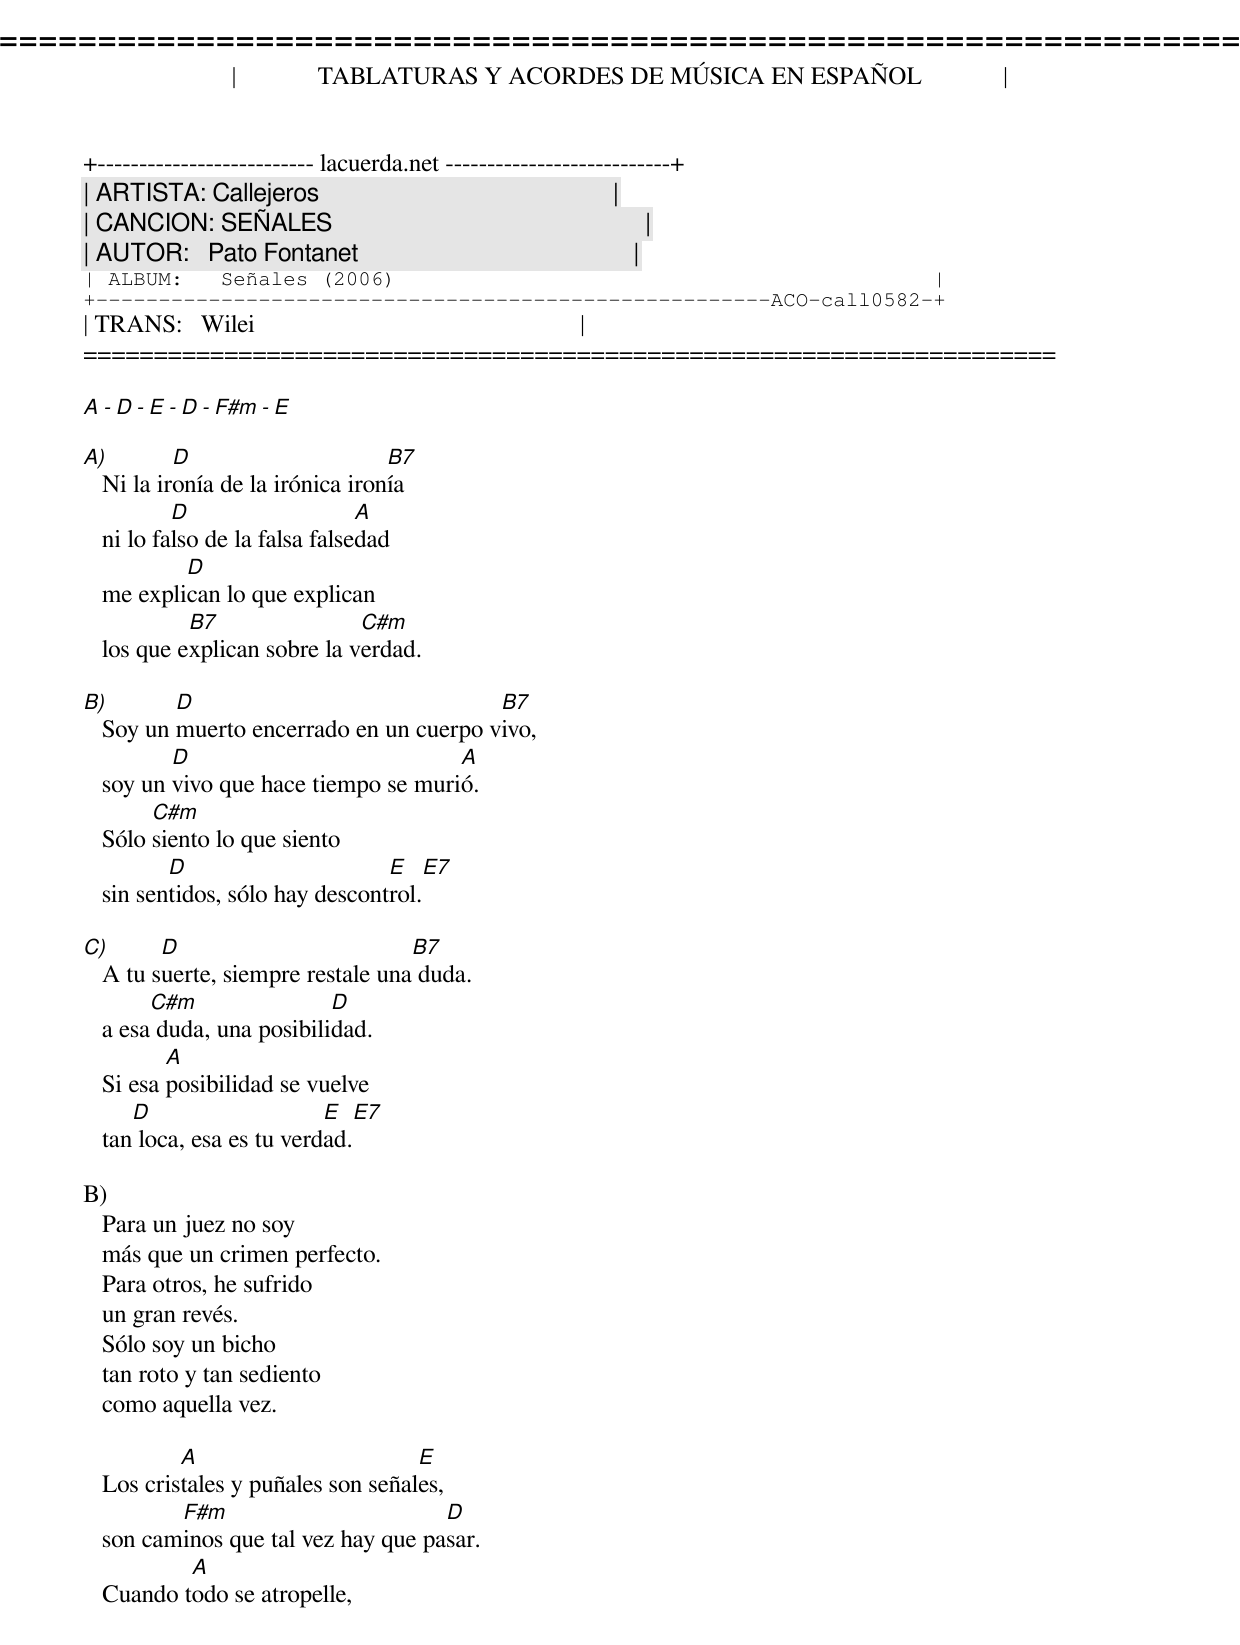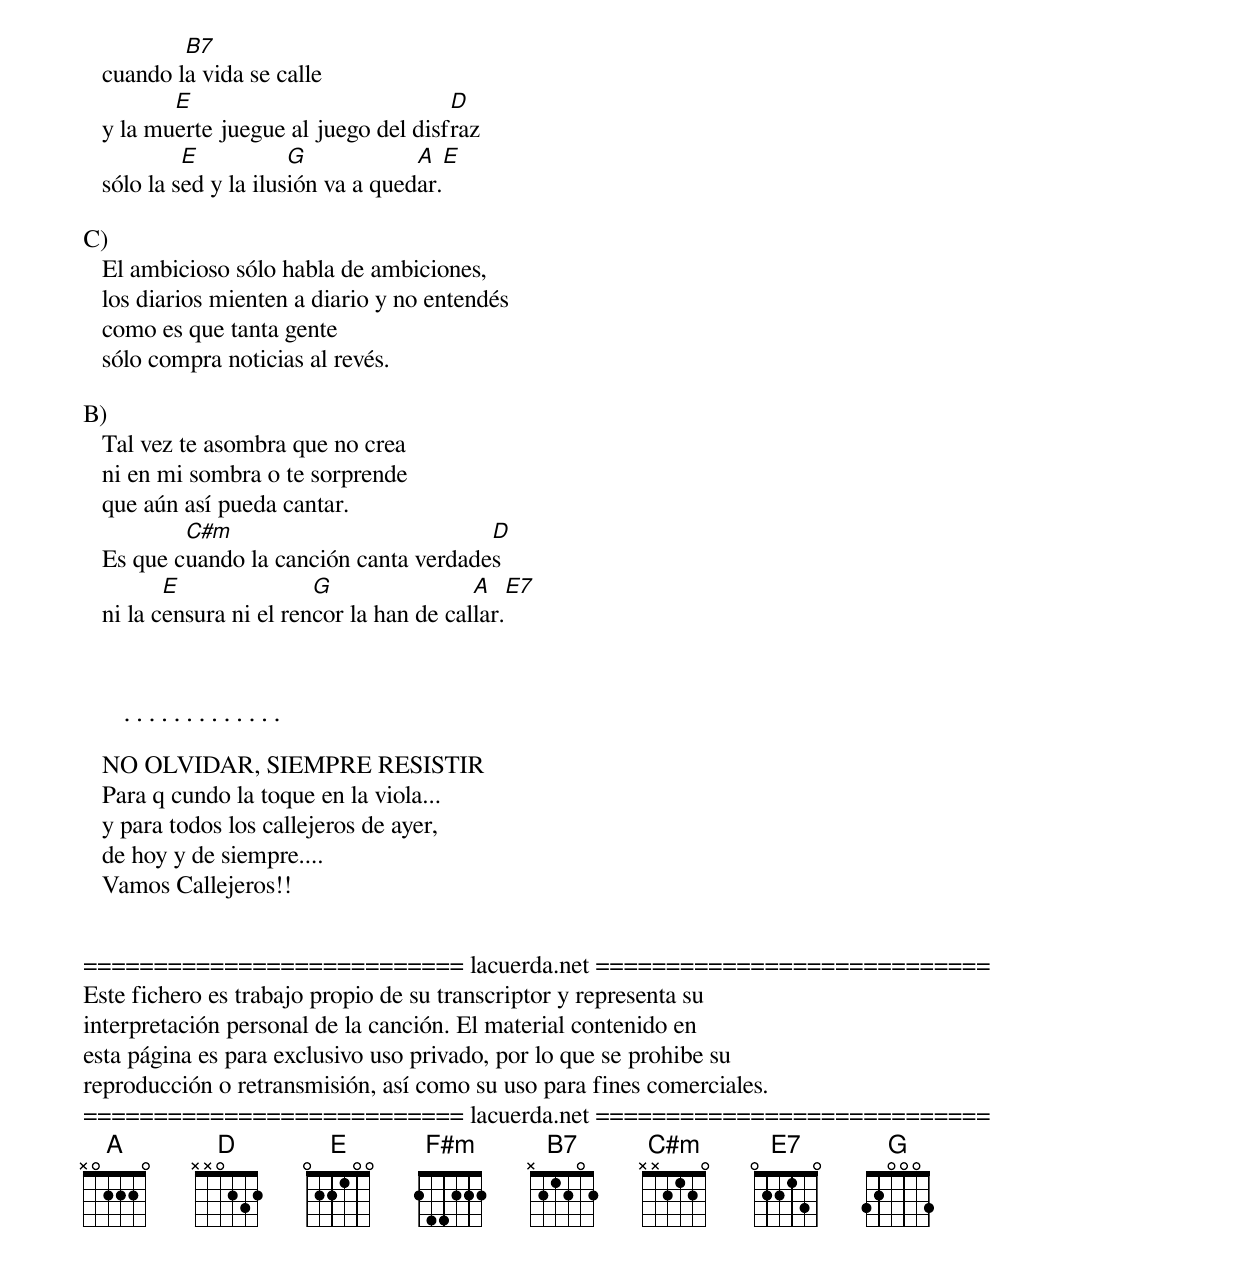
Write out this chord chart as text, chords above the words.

=====================================================================
|             TABLATURAS Y ACORDES DE MÚSICA EN ESPAÑOL             |
+-------------------------- lacuerda.net ---------------------------+
| ARTISTA: Callejeros                                               |
| CANCION: SEÑALES                                                  |
| AUTOR:   Pato Fontanet                                            |
| ALBUM:   Señales (2006)                                           |
+------------------------------------------------------ACO-call0582-+
| TRANS:   Wilei                                                    |
=====================================================================

A - D - E - D - F#m - E

A)         D                      B7
   Ni la ironía de la irónica ironía
           D                    A
   ni lo falso de la falsa falsedad
           D
   me explican lo que explican
            B7                C#m
   los que explican sobre la verdad.

B)        D                              B7
   Soy un muerto encerrado en un cuerpo vivo,
          D                           A
   soy un vivo que hace tiempo se murió.
        C#m
   Sólo siento lo que siento
          D                      E   E7
   sin sentidos, sólo hay descontrol.

C)       D                         B7
   A tu suerte, siempre restale una duda.
        C#m                D
   a esa duda, una posibilidad.
          A
   Si esa posibilidad se vuelve
      D                    E   E7
   tan loca, esa es tu verdad.

B)
   Para un juez no soy
   más que un crimen perfecto.
   Para otros, he sufrido
   un gran revés.
   Sólo soy un bicho
   tan roto y tan sediento
   como aquella vez.

           A                        E
   Los cristales y puñales son señales,
          F#m                        D
   son caminos que tal vez hay que pasar.
           A
   Cuando todo se atropelle,
           B7
   cuando la vida se calle
          E                            D
   y la muerte juegue al juego del disfraz
            E           G            A   E
   sólo la sed y la ilusión va a quedar.

C)
   El ambicioso sólo habla de ambiciones,
   los diarios mienten a diario y no entendés
   como es que tanta gente
   sólo compra noticias al revés.

B)
   Tal vez te asombra que no crea
   ni en mi sombra o te sorprende
   que aún así pueda cantar.
           C#m                           D
   Es que cuando la canción canta verdades
          E               G                A    E7
   ni la censura ni el rencor la han de callar.



   .............

   NO OLVIDAR, SIEMPRE RESISTIR
   Para q cundo la toque en la viola...
   y para todos los callejeros de ayer,
   de hoy y de siempre....
   Vamos Callejeros!!


=========================== lacuerda.net ============================
Este fichero es trabajo propio de su transcriptor y representa su
interpretación personal de la canción. El material contenido en
esta página es para exclusivo uso privado, por lo que se prohibe su
reproducción o retransmisión, así como su uso para fines comerciales.
=========================== lacuerda.net ============================
